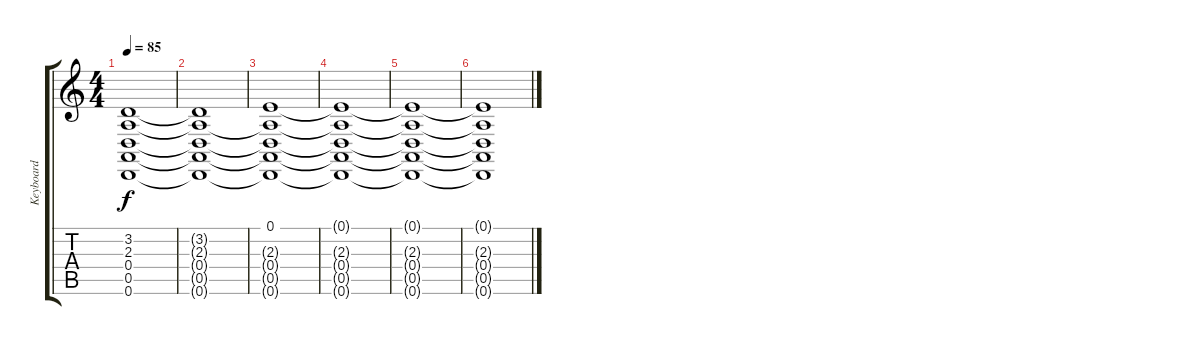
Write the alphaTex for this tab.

\track ("Keyboard" "Keyboard") {instrument pad2warm}
\staff {score tabs}
\tuning (E4 B3 G3 D3 A2 D2) {hide}
\ts (4 4)
\tempo 85
\clef g2
\ks c
(3.2{t} 2.3{t} 0.4{t} 0.5{t} 0.6{t}).1{dy f} |
(3.2{t} 2.3{t} 0.4{t} 0.5{t} 0.6{t}).1{volume 0} |
(0.1 2.3{t} 0.4{t} 0.5{t} 0.6{t}).1 |
(0.1{t} 2.3{t} 0.4{t} 0.5{t} 0.6{t}).1 |
(0.1{t} 2.3{t} 0.4{t} 0.5{t} 0.6{t}).1 |
(0.1{t} 2.3{t} 0.4{t} 0.5{t} 0.6{t}).1
